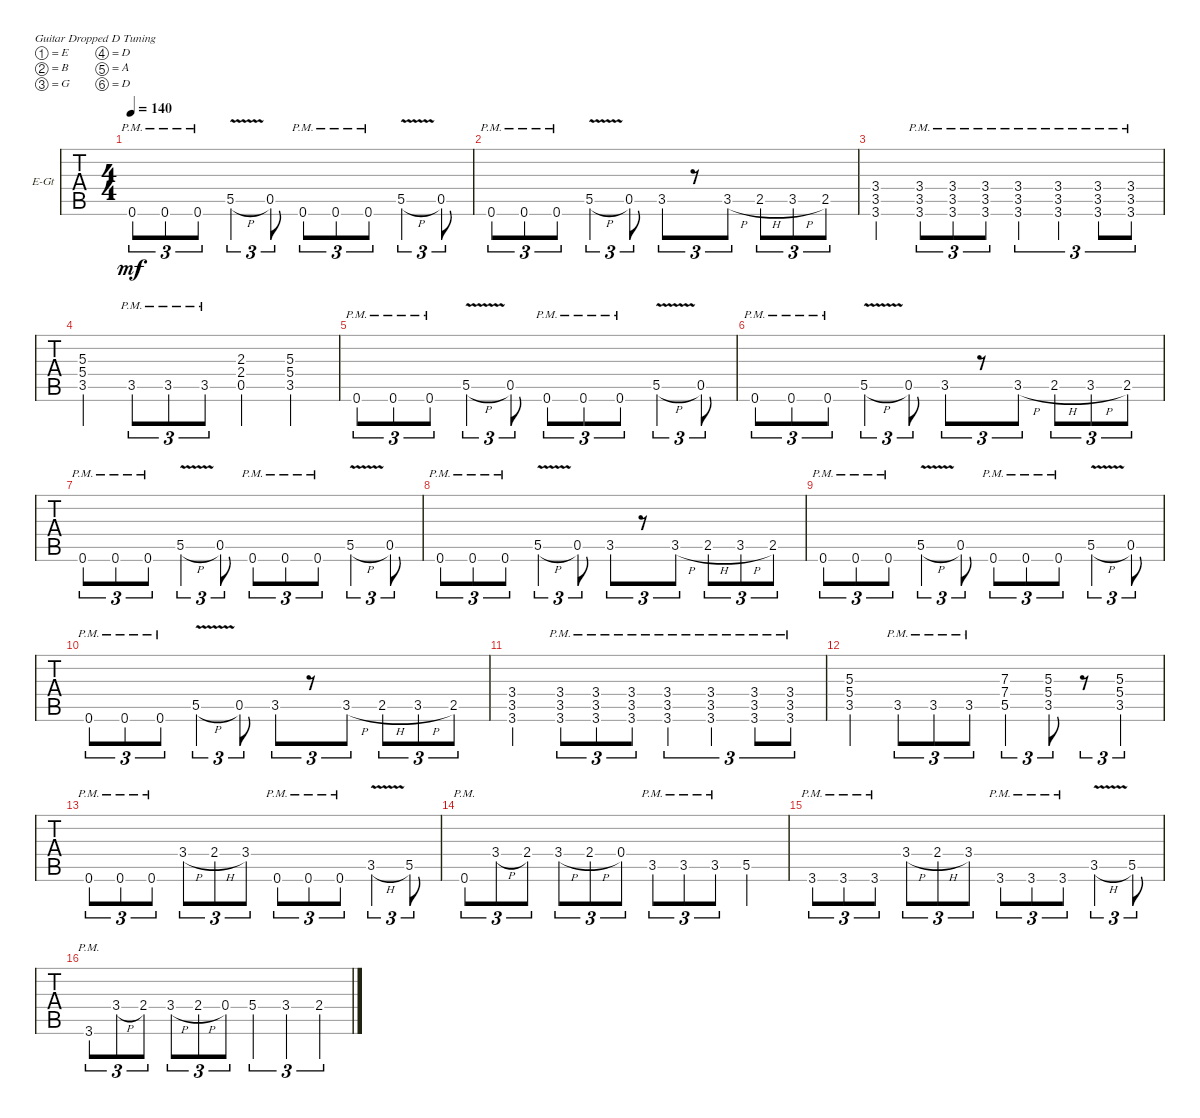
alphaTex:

\defaultSystemsLayout 4
\bracketExtendMode groupsimilarinstruments
\multiBarRest
\firstSystemTrackNameOrientation horizontal
\otherSystemsTrackNameOrientation horizontal
\track ("Matthew" "E-Gt") {instrument distortionguitar}
\staff {tabs}
\tuning (E4 B3 G3 D3 A2 D2)
\ts (4 4)
\tempo 140
\clef g2
\ks c
0.6{pm}.8{tu (3 2) dy mf} 0.6{pm}.8{tu (3 2)} 0.6{pm}.8{tu (3 2)} 5.5{v h}.4{tu (3 2)} 0.5.8{tu (3 2)} 0.6{pm}.8{tu (3 2)} 0.6{pm}.8{tu (3 2)} 0.6{pm}.8{tu (3 2)} 5.5{v h}.4{tu (3 2)} 0.5.8{tu (3 2)} |
0.6{pm}.8{tu (3 2)} 0.6{pm}.8{tu (3 2)} 0.6{pm}.8{tu (3 2)} 5.5{v h}.4{tu (3 2)} 0.5.8{tu (3 2)} 3.5.8{tu (3 2)} r.8{tu (3 2)} 3.5{h}.8{tu (3 2)} 2.5{h}.8{tu (3 2)} 3.5{h}.8{tu (3 2)} 2.5.8{tu (3 2)} |
(3.6 3.5 3.4).4 (3.6{pm} 3.5{pm} 3.4{pm}).8{tu (3 2)} (3.6{pm} 3.5{pm} 3.4{pm}).8{tu (3 2)} (3.6{pm} 3.5{pm} 3.4{pm}).8{tu (3 2)} (3.6{pm} 3.5{pm} 3.4{pm}).4{tu (3 2)} (3.6{pm} 3.5{pm} 3.4{pm}).4{tu (3 2)} (3.6{pm} 3.5{pm} 3.4{pm}).8{tu (3 2)} (3.6{pm} 3.5{pm} 3.4{pm}).8{tu (3 2)} |
(3.5 5.4 5.3).4 3.5{pm}.8{tu (3 2)} 3.5{pm}.8{tu (3 2)} 3.5{pm}.8{tu (3 2)} (0.5 2.4 2.3).4 (3.5 5.4 5.3).4 |
0.6{pm}.8{tu (3 2)} 0.6{pm}.8{tu (3 2)} 0.6{pm}.8{tu (3 2)} 5.5{v h}.4{tu (3 2)} 0.5.8{tu (3 2)} 0.6{pm}.8{tu (3 2)} 0.6{pm}.8{tu (3 2)} 0.6{pm}.8{tu (3 2)} 5.5{v h}.4{tu (3 2)} 0.5.8{tu (3 2)} |
0.6{pm}.8{tu (3 2)} 0.6{pm}.8{tu (3 2)} 0.6{pm}.8{tu (3 2)} 5.5{v h}.4{tu (3 2)} 0.5.8{tu (3 2)} 3.5.8{tu (3 2)} r.8{tu (3 2)} 3.5{h}.8{tu (3 2)} 2.5{h}.8{tu (3 2)} 3.5{h}.8{tu (3 2)} 2.5.8{tu (3 2)} |
0.6{pm}.8{tu (3 2)} 0.6{pm}.8{tu (3 2)} 0.6{pm}.8{tu (3 2)} 5.5{v h}.4{tu (3 2)} 0.5.8{tu (3 2)} 0.6{pm}.8{tu (3 2)} 0.6{pm}.8{tu (3 2)} 0.6{pm}.8{tu (3 2)} 5.5{v h}.4{tu (3 2)} 0.5.8{tu (3 2)} |
0.6{pm}.8{tu (3 2)} 0.6{pm}.8{tu (3 2)} 0.6{pm}.8{tu (3 2)} 5.5{v h}.4{tu (3 2)} 0.5.8{tu (3 2)} 3.5.8{tu (3 2)} r.8{tu (3 2)} 3.5{h}.8{tu (3 2)} 2.5{h}.8{tu (3 2)} 3.5{h}.8{tu (3 2)} 2.5.8{tu (3 2)} |
0.6{pm}.8{tu (3 2)} 0.6{pm}.8{tu (3 2)} 0.6{pm}.8{tu (3 2)} 5.5{v h}.4{tu (3 2)} 0.5.8{tu (3 2)} 0.6{pm}.8{tu (3 2)} 0.6{pm}.8{tu (3 2)} 0.6{pm}.8{tu (3 2)} 5.5{v h}.4{tu (3 2)} 0.5.8{tu (3 2)} |
0.6{pm}.8{tu (3 2)} 0.6{pm}.8{tu (3 2)} 0.6{pm}.8{tu (3 2)} 5.5{v h}.4{tu (3 2)} 0.5.8{tu (3 2)} 3.5.8{tu (3 2)} r.8{tu (3 2)} 3.5{h}.8{tu (3 2)} 2.5{h}.8{tu (3 2)} 3.5{h}.8{tu (3 2)} 2.5.8{tu (3 2)} |
(3.6 3.5 3.4).4 (3.6{pm} 3.5{pm} 3.4{pm}).8{tu (3 2)} (3.6{pm} 3.5{pm} 3.4{pm}).8{tu (3 2)} (3.6{pm} 3.5{pm} 3.4{pm}).8{tu (3 2)} (3.6{pm} 3.5{pm} 3.4{pm}).4{tu (3 2)} (3.6{pm} 3.5{pm} 3.4{pm}).4{tu (3 2)} (3.6{pm} 3.5{pm} 3.4{pm}).8{tu (3 2)} (3.6{pm} 3.5{pm} 3.4{pm}).8{tu (3 2)} |
(3.5 5.4 5.3).4 3.5{pm}.8{tu (3 2)} 3.5{pm}.8{tu (3 2)} 3.5{pm}.8{tu (3 2)} (5.5 7.4 7.3).4{tu (3 2)} (3.5 5.4 5.3).8{tu (3 2)} r.8{tu (3 2)} (3.5 5.3 5.4).4{tu (3 2)} |
0.6{pm}.8{tu (3 2)} 0.6{pm}.8{tu (3 2)} 0.6{pm}.8{tu (3 2)} 3.4{h}.8{tu (3 2)} 2.4{h}.8{tu (3 2)} 3.4.8{tu (3 2)} 0.6{pm}.8{tu (3 2)} 0.6{pm}.8{tu (3 2)} 0.6{pm}.8{tu (3 2)} 3.5{v h}.4{tu (3 2)} 5.5.8{tu (3 2)} |
0.6{pm}.8{tu (3 2)} 3.4{h}.8{tu (3 2)} 2.4.8{tu (3 2)} 3.4{h}.8{tu (3 2)} 2.4{h}.8{tu (3 2)} 0.4.8{tu (3 2)} 3.5{pm}.8{tu (3 2)} 3.5{pm}.8{tu (3 2)} 3.5{pm}.8{tu (3 2)} 5.5.4 |
3.6{pm}.8{tu (3 2)} 3.6{pm}.8{tu (3 2)} 3.6{pm}.8{tu (3 2)} 3.4{h}.8{tu (3 2)} 2.4{h}.8{tu (3 2)} 3.4.8{tu (3 2)} 3.6{pm}.8{tu (3 2)} 3.6{pm}.8{tu (3 2)} 3.6{pm}.8{tu (3 2)} 3.5{v h}.4{tu (3 2)} 5.5.8{tu (3 2)} |
3.6{pm}.8{tu (3 2)} 3.4{h}.8{tu (3 2)} 2.4.8{tu (3 2)} 3.4{h}.8{tu (3 2)} 2.4{h}.8{tu (3 2)} 0.4.8{tu (3 2)} 5.4.4{tu (3 2)} 3.4.4{tu (3 2)} 2.4.4{tu (3 2)}
